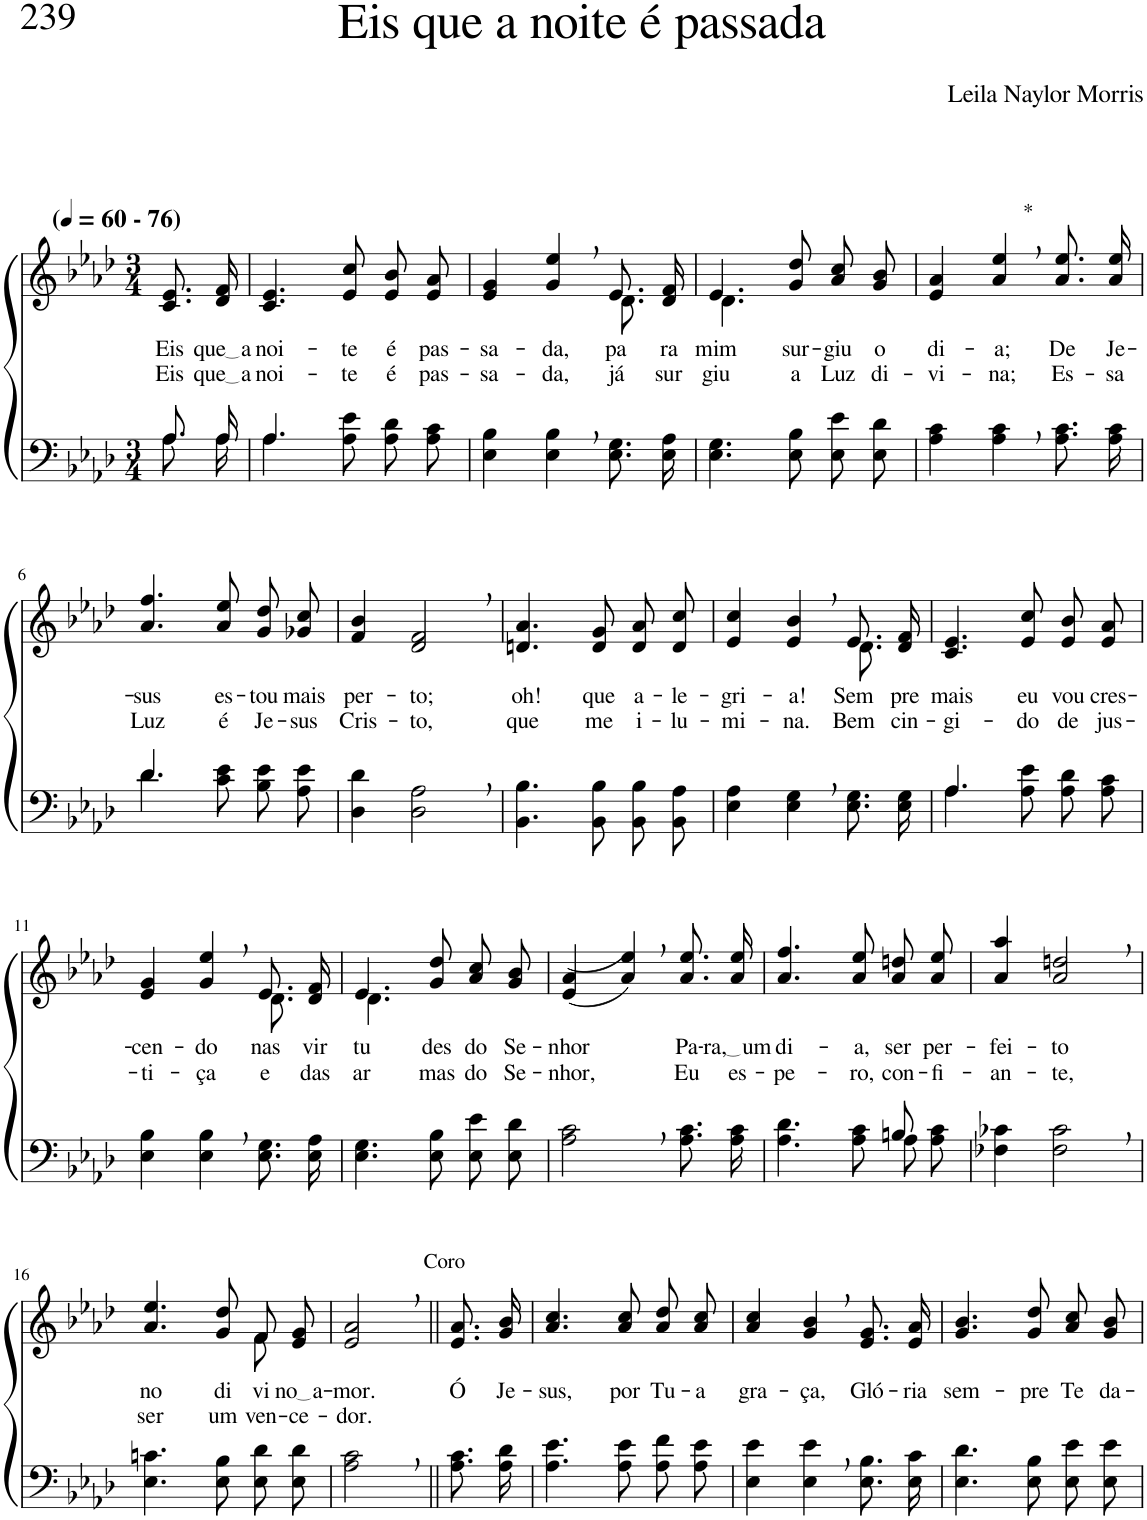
**kern	**kern	**text	**text
*part2	*part1	*part1	*part1
*staff2	*staff1	*staff1	*staff1
*I"Parte III e IV	*I"Parte I e II	*	*
*clefF4	*clefG2	*	*
*Trd2c3	*Trd2c3	*	*
*k[b-e-a-d-]	*k[b-e-a-d-]	*	*
*M3/4	*M3/4	*	*
*MM60	*MM60	*	*
=1	=1	=1	=1
*^	*	*	*
!	!	!LO:TX:a:B:t=(	!	!
!	!	!LO:TX:a:B:t=- 76)	!	!
!	!	!	!LO:LY:b	!LO:LY:b
8.A-\L	8.A-/L	8.c/ 8.e-/L	Eis	Eis
!	!	!	!LO:LY:b	!LO:LY:b
16A-\Jk	16A-/Jk	16d-/ 16f/Jk	que a	que a
=2	=2	=2	=2	=2
!	!	!	!LO:LY:b	!LO:LY:b
4.A-\	4.A-/	4.c/ 4.e-/	noi-	noi-
!	!	!	!LO:LY:b	!LO:LY:b
8A-\ 8e-\	4.ryy	8e-/ 8cc/	-te	-te
!	!	!	!LO:LY:b	!LO:LY:b
8A-\ 8d-\L	.	8e-/ 8b-/L	é	é
!	!	!	!LO:LY:b	!LO:LY:b
8A-\ 8c\J	.	8e-/ 8a-/J	pas-	pas-
*v	*v	*	*	*
=3	=3	=3	=3
!	!	!LO:LY:b	!LO:LY:b
*	*^	*	*
4E-\ 4B-\	4e-/ 4g/	2ryy	-sa-	-sa-
!	!	!	!LO:LY:b	!LO:LY:b
4E-\, 4B-\,	4g/, 4ee-/,	.	-da,	-da,
!	!	!	!LO:LY:b	!LO:LY:b
8.E-\ 8.G\L	8.e-/L	8.d-\	pa-	já
!	!	!	!LO:LY:b	!LO:LY:b
16E-\ 16A-\Jk	16d-/ 16f/Jk	16ryy	-ra	sur-
=4	=4	=4	=4	=4
!	!	!	!LO:LY:b	!LO:LY:b
4.E-\ 4.G\	4.e-/	4.d-\	mim	-giu
!	!	!	!LO:LY:b	!LO:LY:b
8E-\ 8B-\	8g/ 8dd-/	4.ryy	sur-	a
!	!	!	!LO:LY:b	!LO:LY:b
8E-\ 8e-\L	8a-/ 8cc/L	.	-giu	Luz
!	!	!	!LO:LY:b	!LO:LY:b
8E-\ 8d-\J	8g/ 8b-/J	.	o	di-
*	*v	*v	*	*
=5	=5	=5	=5
!	!	!LO:LY:b	!LO:LY:b
4A-\ 4c\	4e-/ 4a-/	di-	-vi-
!	!LO:TX:a:t=*	!	!
!	!	!LO:LY:b	!LO:LY:b
4A-\, 4c\,	4a-/, 4ee-/,	-a;	-na;
!	!	!LO:LY:b	!LO:LY:b
8.A-\ 8.c\L	8.a-\ 8.ee-\L	De	Es-
!	!	!LO:LY:b	!LO:LY:b
16A-\ 16c\Jk	16a-\ 16ee-\Jk	Je-	-sa
!!LO:LB:g=z
=6	=6	=6	=6
*^	*	*	*
!	!	!	!LO:LY:b	!LO:LY:b
4.d-/	4.d-\	4.a-/ 4.ff/	-sus	Luz
!	!	!	!LO:LY:b	!LO:LY:b
4.ryy	8c\ 8e-\	8a-/ 8ee-/	es-	é
!	!	!	!LO:LY:b	!LO:LY:b
.	8B-\ 8e-\L	8g/ 8dd-/L	-tou	Je-
!	!	!	!LO:LY:b	!LO:LY:b
.	8A-\ 8e-\J	8g-X/ 8cc/J	mais	-sus
=7	=7	=7	=7	=7
!	!	!	!LO:LY:b	!LO:LY:b
*v	*v	*	*	*
4D-\ 4d-\	4f/ 4b-/	per-	Cris-
!	!	!LO:LY:b	!LO:LY:b
2D-\, 2A-\,	2d-/, 2f/,	-to;	-to,
=8	=8	=8	=8
!	!	!LO:LY:b	!LO:LY:b
4.BB-\ 4.B-\	4.dn/ 4.a-/	oh!	que
!	!	!LO:LY:b	!LO:LY:b
8BB-\ 8B-\	8d/ 8g/	que	me
!	!	!LO:LY:b	!LO:LY:b
8BB-\ 8B-\L	8d/ 8a-/L	a-	i-
!	!	!LO:LY:b	!LO:LY:b
8BB-\ 8A-\J	8d/ 8cc/J	-le-	-lu-
=9	=9	=9	=9
!	!	!LO:LY:b	!LO:LY:b
*	*^	*	*
4E-\ 4A-\	4e-/ 4cc/	2ryy	-gri-	-mi-
!	!	!	!LO:LY:b	!LO:LY:b
4E-\, 4G\,	4e-/, 4b-/,	.	-a!	-na.
!	!	!	!LO:LY:b	!LO:LY:b
8.E-\ 8.G\L	8.e-/L	8.d-\	Sem-	Bem
!	!	!	!LO:LY:b	!LO:LY:b
16E-\ 16G\Jk	16d-/ 16f/Jk	16ryy	-pre	cin-
=10	=10	=10	=10	=10
*^	*	*	*	*
!	!	!	!	!LO:LY:b	!LO:LY:b
*	*	*v	*v	*	*
4.A-\	4.A-/	4.c/ 4.e-/	mais	-gi-
!	!	!	!LO:LY:b	!LO:LY:b
8A-\ 8e-\	4.ryy	8e-/ 8cc/	eu	-do
!	!	!	!LO:LY:b	!LO:LY:b
8A-\ 8d-\L	.	8e-/ 8b-/L	vou	de
!	!	!	!LO:LY:b	!LO:LY:b
8A-\ 8c\J	.	8e-/ 8a-/J	cres-	jus-
*v	*v	*	*	*
!!LO:LB:g=z
=11	=11	=11	=11
!	!	!LO:LY:b	!LO:LY:b
*	*^	*	*
4E-\ 4B-\	4e-/ 4g/	2ryy	-cen-	-ti-
!	!	!	!LO:LY:b	!LO:LY:b
4E-\, 4B-\,	4g/, 4ee-/,	.	-do	-ça
!	!	!	!LO:LY:b	!LO:LY:b
8.E-\ 8.G\L	8.e-/L	8.d-\	nas	e
!	!	!	!LO:LY:b	!LO:LY:b
16E-\ 16A-\Jk	16d-/ 16f/Jk	16ryy	vir-	das
=12	=12	=12	=12	=12
!	!	!	!LO:LY:b	!LO:LY:b
4.E-\ 4.G\	4.e-/	4.d-\	-tu-	ar-
!	!	!	!LO:LY:b	!LO:LY:b
8E-\ 8B-\	8g/ 8dd-/	4.ryy	-des	-mas
!	!	!	!LO:LY:b	!LO:LY:b
8E-\ 8e-\L	8a-/ 8cc/L	.	do	do
!	!	!	!LO:LY:b	!LO:LY:b
8E-\ 8d-\J	8g/ 8b-/J	.	Se-	Se-
*	*v	*v	*	*
=13	=13	=13	=13
!	!	!LO:LY:b	!LO:LY:b
2A-\, 2c\,	((4e-/ 4a-/	-nhor	-nhor,
.	4a-/, 4ee-/,))	.	.
!	!	!LO:LY:b	!LO:LY:b
8.A-\ 8.c\L	8.a-\ 8.ee-\L	Pa-	Eu
!	!	!LO:LY:b	!LO:LY:b
16A-\ 16c\Jk	16a-\ 16ee-\Jk	ra, um	es-
=14	=14	=14	=14
*^	*	*	*
!	!	!	!LO:LY:b	!LO:LY:b
2ryy	4.A-\ 4.d-\	4.a-/ 4.ff/	di-	-pe-
!	!	!	!LO:LY:b	!LO:LY:b
.	8A-\ 8c\	8a-/ 8ee-/	-a,	-ro,
!	!	!	!LO:LY:b	!LO:LY:b
8Bn/	8A-\L	8a-\ 8ddn\L	ser	con-
!	!	!	!LO:LY:b	!LO:LY:b
8ryy	8A-\ 8c\J	8a-\ 8ee-\J	per-	-fi-
=15	=15	=15	=15	=15
!	!	!	!LO:LY:b	!LO:LY:b
*v	*v	*	*	*
4F-X\ 4c-X\	4a-/ 4aa-/	-fei-	-an-
!	!	!LO:LY:b	!LO:LY:b
2F-\, 2c-\,	2a-/, 2ddn/,	-to	-te,
!!LO:LB:g=z
=16	=16	=16	=16
!	!	!LO:LY:b	!LO:LY:b
*	*^	*	*
4.E-\ 4.cn\	4.a-/ 4.ee-/	2ryy	no	ser
!	!	!	!LO:LY:b	!LO:LY:b
8E-\ 8B-\	8g/ 8dd-/	.	di-	um
!	!	!	!	!LO:LY:b
!	!	!	!LO:LY:b	!
8E-\ 8d-\L	8f/L	8f\	-vi-	ven-
!	!	!	!LO:LY:b	!LO:LY:b
8E-\ 8d-\J	8e-/ 8g/J	8ryy	no a	-ce-
=17	=17	=17	=17	=17
!	!LO:TX:a:t=Coro	!	!	!
!	!	!	!LO:LY:b	!LO:LY:b
*	*v	*v	*	*
2A-\, 2c\,	2e-/, 2a-/,	-mor.	-dor.
=18||	=18||	=18||	=18||
!	!	!LO:LY:b	!
8.A-\ 8.c\L	8.e-/ 8.a-/L	Ó	.
!	!	!LO:LY:b	!
16A-\ 16d-\Jk	16g/ 16b-/Jk	Je-	.
=19	=19	=19	=19
!	!	!LO:LY:b	!
4.A-\ 4.e-\	4.a-/ 4.cc/	-sus,	.
!	!	!LO:LY:b	!
8A-\ 8e-\	8a-/ 8cc/	por	.
!	!	!LO:LY:b	!
8A-\ 8f\L	8a-\ 8dd-\L	Tu-	.
!	!	!LO:LY:b	!
8A-\ 8e-\J	8a-\ 8cc\J	-a	.
=20	=20	=20	=20
!	!	!LO:LY:b	!
4E-\ 4e-\	4a-/ 4cc/	gra-	.
!	!	!LO:LY:b	!
4E-\, 4e-\,	4g/, 4b-/,	-ça,	.
!	!	!LO:LY:b	!
8.E-\ 8.B-\L	8.e-/ 8.g/L	Gló-	.
!	!	!LO:LY:b	!
16E-\ 16c\Jk	16e-/ 16a-/Jk	-ria	.
=21	=21	=21	=21
!	!	!LO:LY:b	!
4.E-\ 4.d-\	4.g/ 4.b-/	sem-	.
!	!	!LO:LY:b	!
8E-\ 8B-\	8g/ 8dd-/	-pre	.
!	!	!LO:LY:b	!
8E-\ 8e-\L	8a-/ 8cc/L	Te	.
!	!	!LO:LY:b	!
8E-\ 8e-\J	8g/ 8b-/J	da-	.
=	=	=	=
*-	*-	*-	*-
